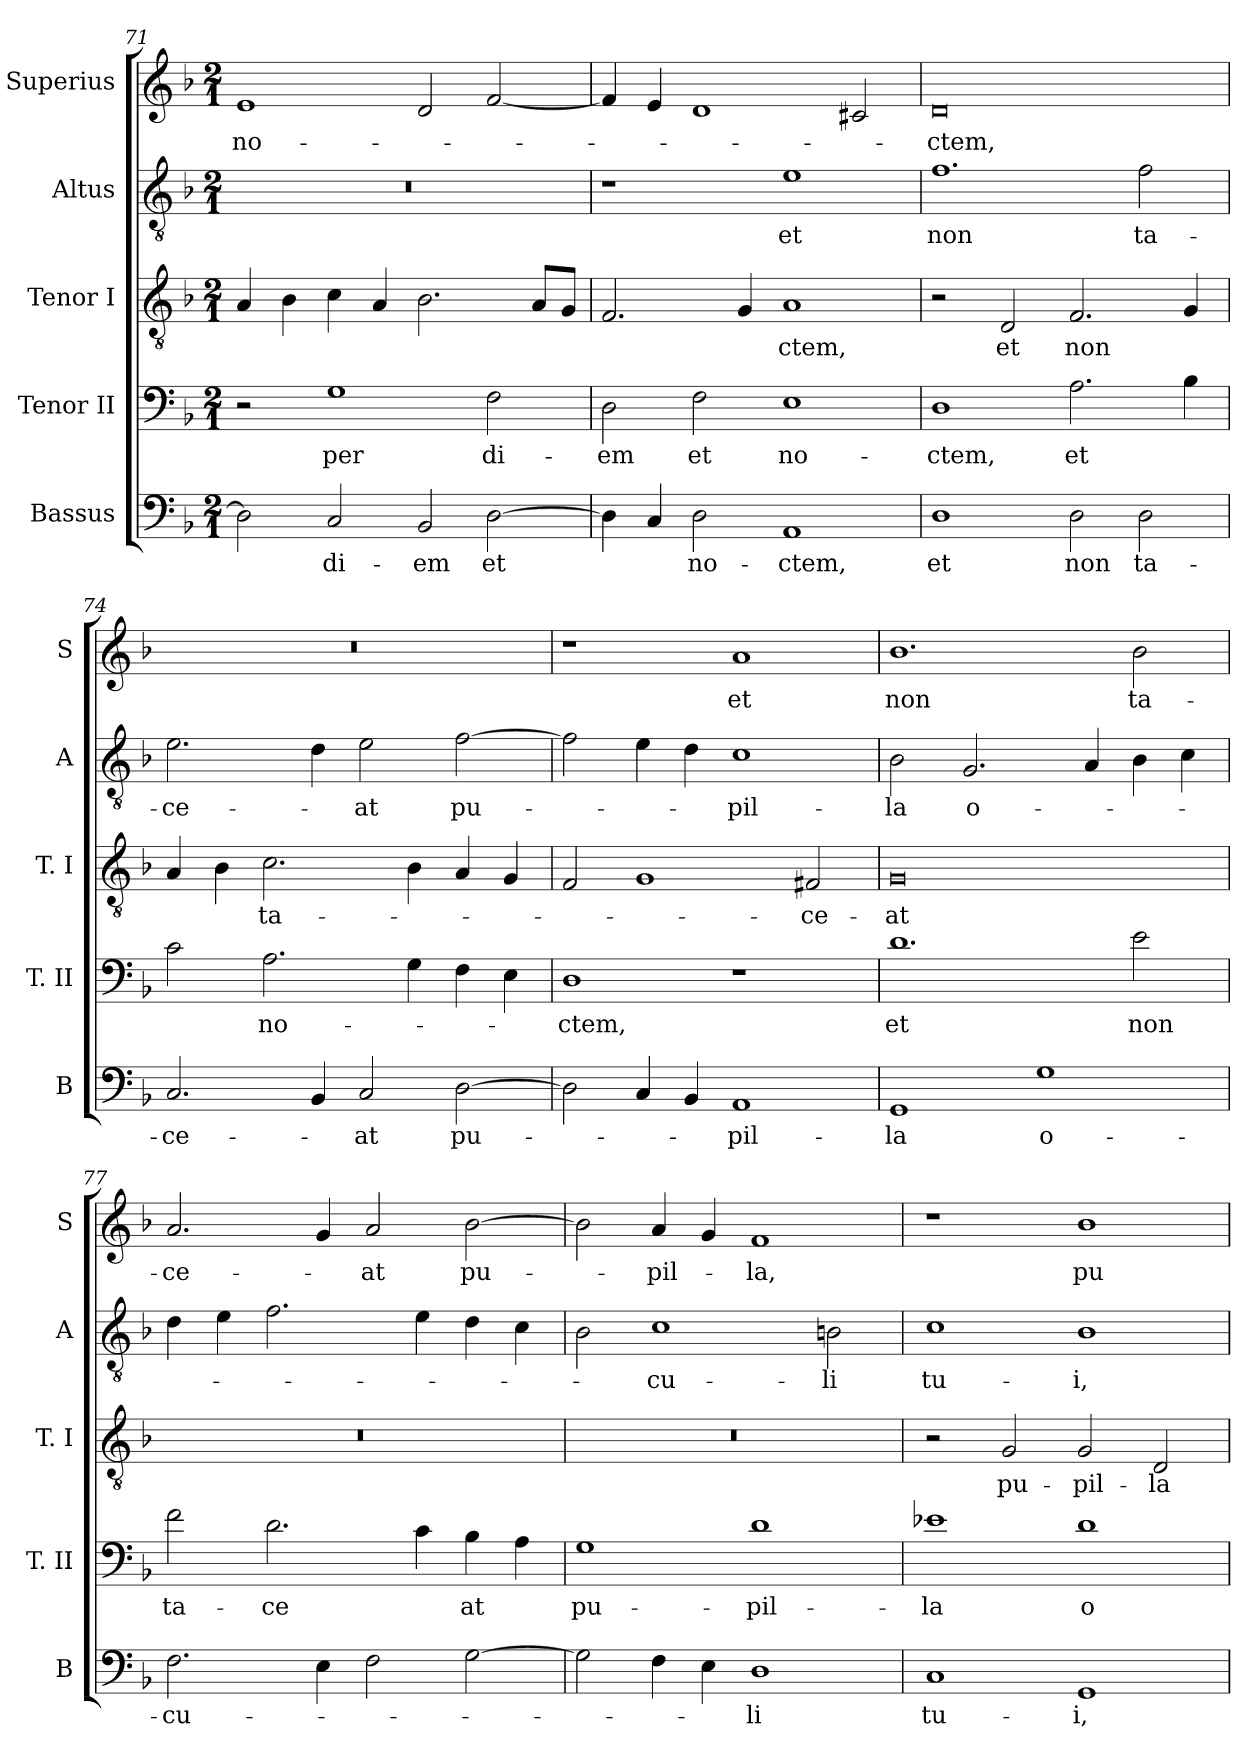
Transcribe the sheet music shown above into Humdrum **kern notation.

**kern	**text	**kern	**text	**kern	**text	**kern	**text	**kern	**text
*part5	*part5	*part4	*part4	*part3	*part3	*part2	*part2	*part1	*part1
*staff5	*staff5	*staff4	*staff4	*staff3	*staff3	*staff2	*staff2	*staff1	*staff1
*I"Bassus	*	*I"Tenor II	*	*I"Tenor I	*	*I"Altus	*	*I"Superius	*
*I'B	*	*I'T. II	*	*I'T. I	*	*I'A	*	*I'S	*
*clefF4	*	*clefF4	*	*clefGv2	*	*clefGv2	*	*clefG2	*
*k[b-]	*	*k[b-]	*	*k[b-]	*	*k[b-]	*	*k[b-]	*
*F:	*	*F:	*	*F:	*	*F:	*	*F:	*
*M2/1	*	*M2/1	*	*M2/1	*	*M2/1	*	*M2/1	*
=71	=71	=71	=71	=71	=71	=71	=71	=71	=71
2D]	.	2r	.	4A	.	0r	.	1e	no-
.	.	.	.	4B-	.	.	.	.	.
2C	di-	1G	per	4c	.	.	.	.	.
.	.	.	.	4A	.	.	.	.	.
2BB-	-em	.	.	2.B-	.	.	.	2d	.
[2D	et	2F	di-	.	.	.	.	[2f	.
.	.	.	.	8AL	.	.	.	.	.
.	.	.	.	8GJ	.	.	.	.	.
=72	=72	=72	=72	=72	=72	=72	=72	=72	=72
4D]	.	2D	-em	2.F	.	1r	.	4f]	.
4C	.	.	.	.	.	.	.	4e	.
2D	no-	2F	et	.	.	.	.	1d	.
.	.	.	.	4G	.	.	.	.	.
1AA	-ctem,	1E	no-	1A	-ctem,	1e	et	.	.
.	.	.	.	.	.	.	.	2c#X	.
=73	=73	=73	=73	=73	=73	=73	=73	=73	=73
1D	et	1D	-ctem,	2r	.	1.f	non	0d	-ctem,
.	.	.	.	2D	et	.	.	.	.
2D	non	2.A	et	2.F	non	.	.	.	.
2D	ta-	.	.	.	.	2f	ta-	.	.
.	.	4B-	.	4G	.	.	.	.	.
=74	=74	=74	=74	=74	=74	=74	=74	=74	=74
2.C	-ce-	2c	.	4A	.	2.e	-ce-	0r	.
.	.	.	.	4B-	.	.	.	.	.
.	.	2.A	no-	2.c	ta-	.	.	.	.
4BB-	.	.	.	.	.	4d	.	.	.
2C	-at	.	.	.	.	2e	-at	.	.
.	.	4G	.	4B-	.	.	.	.	.
[2D	pu-	4F	.	4A	.	[2f	pu-	.	.
.	.	4E	.	4G	.	.	.	.	.
=75	=75	=75	=75	=75	=75	=75	=75	=75	=75
2D]	.	1D	-ctem,	2F	.	2f]	.	1r	.
4C	.	.	.	1G	.	4e	.	.	.
4BB-	.	.	.	.	.	4d	.	.	.
1AA	-pil-	1r	.	.	.	1c	-pil-	1a	et
.	.	.	.	2F#X	-ce-	.	.	.	.
=76	=76	=76	=76	=76	=76	=76	=76	=76	=76
1GG	-la	1.d	et	0G	-at	2B-	-la	1.b-	non
.	.	.	.	.	.	2.G	o-	.	.
1G	o-	.	.	.	.	.	.	.	.
.	.	.	.	.	.	4A	.	.	.
.	.	2e	non	.	.	4B-	.	2b-	ta-
.	.	.	.	.	.	4c	.	.	.
=77	=77	=77	=77	=77	=77	=77	=77	=77	=77
2.F	-cu-	2f	ta-	0r	.	4d	.	2.a	-ce-
.	.	.	.	.	.	4e	.	.	.
.	.	2.d	-ce	.	.	2.f	.	.	.
4E	.	.	.	.	.	.	.	4g	.
2F	.	.	.	.	.	.	.	2a	-at
.	.	4c	.	.	.	4e	.	.	.
[2G	.	4B-	at	.	.	4d	.	[2b-	pu-
.	.	4A	.	.	.	4c	.	.	.
=78	=78	=78	=78	=78	=78	=78	=78	=78	=78
2G]	.	1G	pu-	0r	.	2B-	.	2b-]	.
4F	.	.	.	.	.	1c	-cu-	4a	-pil-
4E	.	.	.	.	.	.	.	4g	.
1D	-li	1d	-pil-	.	.	.	.	1f	-la,
.	.	.	.	.	.	2Bn	-li	.	.
=79	=79	=79	=79	=79	=79	=79	=79	=79	=79
1C	tu-	1e-X	-la	2r	.	1c	tu-	1r	.
.	.	.	.	2G	pu-	.	.	.	.
1GG	-i,	1d	o-	2G	-pil-	1B-	-i,	1b-	pu-
.	.	.	.	2D	-la	.	.	.	.
=	=	=	=	=	=	=	=	=	=
*-	*-	*-	*-	*-	*-	*-	*-	*-	*-
